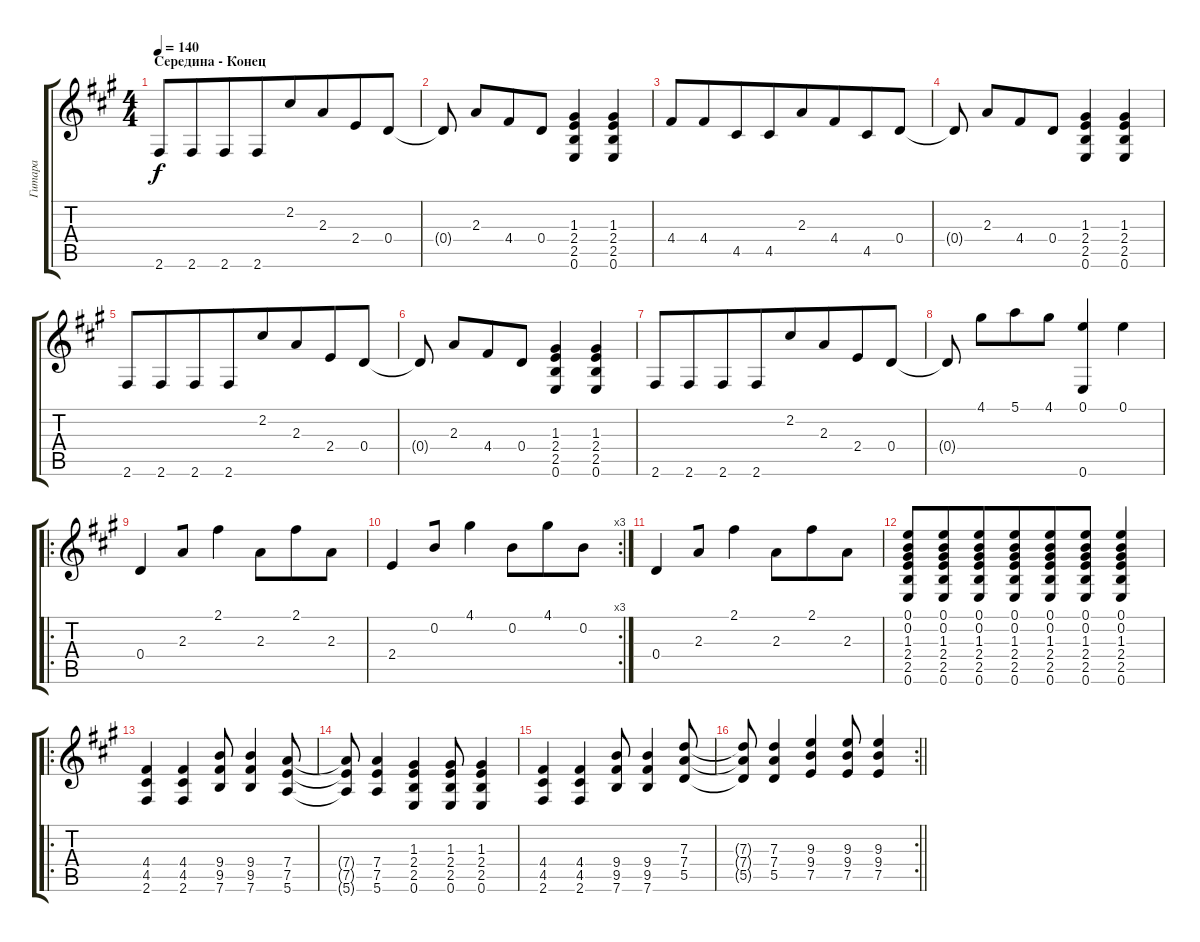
\track ("Гитара" "Гитара") {instrument electricguitarclean}
\staff {score tabs}
\tuning (E4 B3 G3 D3 A2 E2) {hide}
\ts (4 4)
\section ("" "Середина - Конец")
\tempo 140
\clef g2
\ks f#minor
2.6.8{dy f} 2.6.8{beam merge} 2.6.8 2.6.8{beam merge} 2.2.8 2.3.8{beam merge} 2.4.8 0.4.8 |
0.4{t}.8{beam split} 2.3.8{beam merge} 4.4.8 0.4.8 (1.3 2.4 2.5 0.6).4 (1.3 2.4 2.5 0.6).4 |
4.4.8 4.4.8{beam merge} 4.5.8 4.5.8{beam merge} 2.3.8 4.4.8{beam merge} 4.5.8 0.4.8 |
0.4{t}.8{beam split} 2.3.8{beam merge} 4.4.8 0.4.8 (1.3 2.4 2.5 0.6).4 (1.3 2.4 2.5 0.6).4 |
2.6.8 2.6.8{beam merge} 2.6.8 2.6.8{beam merge} 2.2.8 2.3.8{beam merge} 2.4.8 0.4.8 |
0.4{t}.8{beam split} 2.3.8{beam merge} 4.4.8 0.4.8 (1.3 2.4 2.5 0.6).4 (1.3 2.4 2.5 0.6).4 |
2.6.8 2.6.8{beam merge} 2.6.8 2.6.8{beam merge} 2.2.8 2.3.8{beam merge} 2.4.8 0.4.8 |
0.4{t}.8{beam split} 4.1.8{beam merge} 5.1.8 4.1.8 (0.1 0.6).4 0.1.4 |
\ro
0.4.4{beam merge} 2.3.8 2.1.4 2.3.8{beam merge} 2.1.8 2.3.8 |
\rc 3
2.4.4{beam merge} 0.2.8 4.1.4 0.2.8{beam merge} 4.1.8 0.2.8 |
0.4.4{beam merge} 2.3.8 2.1.4 2.3.8{beam merge} 2.1.8 2.3.8 |
(0.1 0.2 1.3 2.4 2.5 0.6).8 (0.1 0.2 1.3 2.4 2.5 0.6).8{beam merge} (0.1 0.2 1.3 2.4 2.5 0.6).8 (0.1 0.2 1.3 2.4 2.5 0.6).8{beam merge} (0.1 0.2 1.3 2.4 2.5 0.6).8 (0.1 0.2 1.3 2.4 2.5 0.6).8 (0.1 0.2 1.3 2.4 2.5 0.6).4 |
\ro
(4.4 4.5 2.6).4 (4.4 4.5 2.6).4 (9.4 9.5 7.6).8 (9.4 9.5 7.6).4 (7.4 7.5 5.6).8 |
(7.4{t} 7.5{t} 5.6{t}).8 (7.4 7.5 5.6).4 (1.3 2.4 2.5 0.6).4 (1.3 2.4 2.5 0.6).8 (1.3 2.4 2.5 0.6).4 |
(4.4 4.5 2.6).4 (4.4 4.5 2.6).4 (9.4 9.5 7.6).8 (9.4 9.5 7.6).4 (7.3 7.4 5.5).8 |
\rc 2
\barLineRight lightlight
(7.3{t} 7.4{t} 5.5{t}).8 (7.3 7.4 5.5).4 (9.3 9.4 7.5).4 (9.3 9.4 7.5).8 (9.3 9.4 7.5).4
